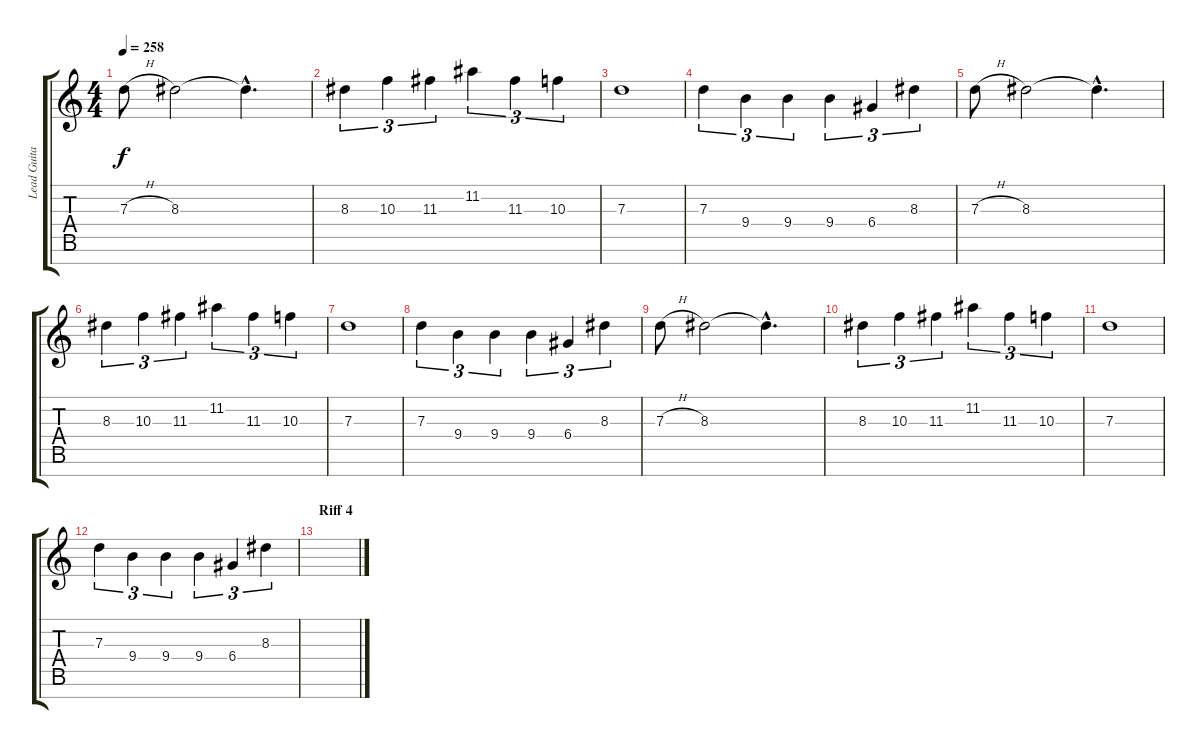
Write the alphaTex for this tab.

\track ("Lead Guitar" "Lead Guita") {instrument distortionguitar}
\staff {score tabs}
\tuning (E4 B3 G3 D3 A2 E2 B1) {hide}
\ts (4 4)
\tempo 258
\clef g2
\ks c
7.3{h}.8{dy f} 8.3.2 8.3{hac t}.4{d} |
8.3.4{tu (3 2)} 10.3.4{tu (3 2)} 11.3.4{tu (3 2)} 11.2.4{tu (3 2)} 11.3.4{tu (3 2)} 10.3.4{tu (3 2)} |
7.3.1 |
7.3.4{tu (3 2)} 9.4.4{tu (3 2)} 9.4.4{tu (3 2)} 9.4.4{tu (3 2)} 6.4.4{tu (3 2)} 8.3.4{tu (3 2)} |
7.3{h}.8 8.3.2 8.3{hac t}.4{d} |
8.3.4{tu (3 2)} 10.3.4{tu (3 2)} 11.3.4{tu (3 2)} 11.2.4{tu (3 2)} 11.3.4{tu (3 2)} 10.3.4{tu (3 2)} |
7.3.1 |
7.3.4{tu (3 2)} 9.4.4{tu (3 2)} 9.4.4{tu (3 2)} 9.4.4{tu (3 2)} 6.4.4{tu (3 2)} 8.3.4{tu (3 2)} |
7.3{h}.8 8.3.2 8.3{hac t}.4{d} |
8.3.4{tu (3 2)} 10.3.4{tu (3 2)} 11.3.4{tu (3 2)} 11.2.4{tu (3 2)} 11.3.4{tu (3 2)} 10.3.4{tu (3 2)} |
7.3.1 |
7.3.4{tu (3 2)} 9.4.4{tu (3 2)} 9.4.4{tu (3 2)} 9.4.4{tu (3 2)} 6.4.4{tu (3 2)} 8.3.4{tu (3 2)} |
\section ("" "Riff 4")
